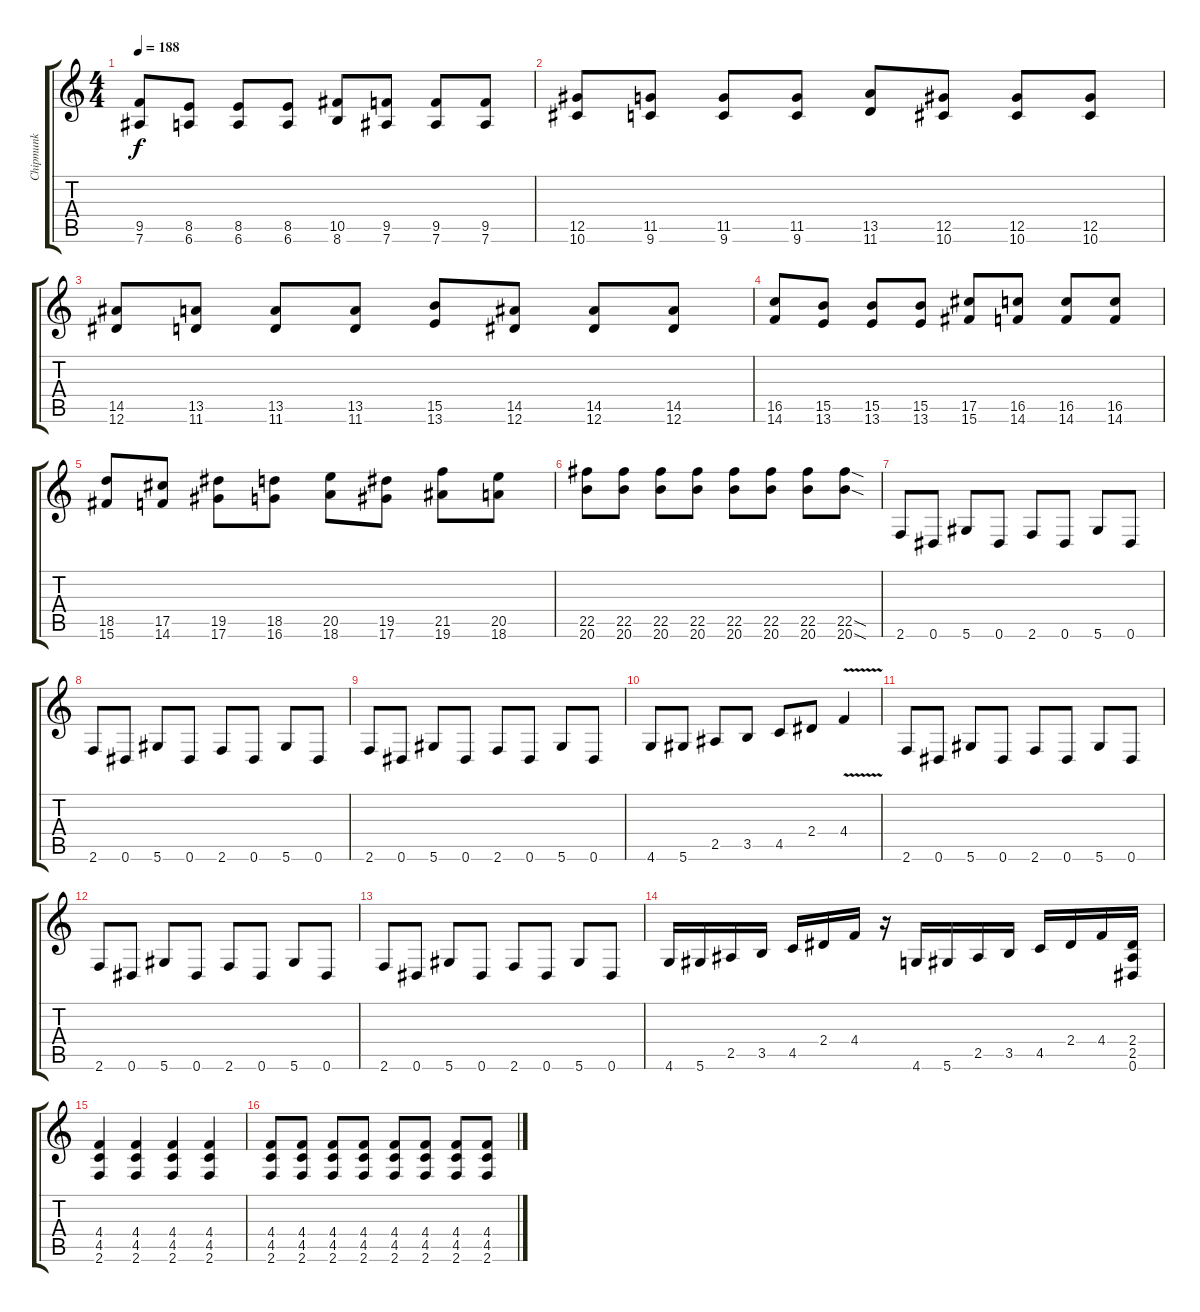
\track ("Chipmunk" "Chipmunk") {instrument distortionguitar}
\staff {score tabs}
\tuning (Eb4 Bb3 Gb3 Db3 Ab2 Eb2) {hide}
\ts (4 4)
\tempo 188
\clef g2
\ks c
(9.5 7.6).8{dy f} (8.5 6.6).8 (8.5 6.6).8 (8.5 6.6).8 (10.5 8.6).8 (9.5 7.6).8 (9.5 7.6).8 (9.5 7.6).8 |
(12.5 10.6).8 (11.5 9.6).8 (11.5 9.6).8 (11.5 9.6).8 (13.5 11.6).8 (12.5 10.6).8 (12.5 10.6).8 (12.5 10.6).8 |
(14.5 12.6).8 (13.5 11.6).8 (13.5 11.6).8 (13.5 11.6).8 (15.5 13.6).8 (14.5 12.6).8 (14.5 12.6).8 (14.5 12.6).8 |
(16.5 14.6).8 (15.5 13.6).8 (15.5 13.6).8 (15.5 13.6).8 (17.5 15.6).8 (16.5 14.6).8 (16.5 14.6).8 (16.5 14.6).8 |
(18.5 15.6).8 (17.5 14.6).8 (19.5 17.6).8 (18.5 16.6).8 (20.5 18.6).8 (19.5 17.6).8 (21.5 19.6).8 (20.5 18.6).8 |
(22.5 20.6).8 (22.5 20.6).8 (22.5 20.6).8 (22.5 20.6).8 (22.5 20.6).8 (22.5 20.6).8 (22.5 20.6).8 (22.5{sod} 20.6{sod}).8 |
2.6.8 0.6.8 5.6.8 0.6.8 2.6.8 0.6.8 5.6.8 0.6.8 |
2.6.8 0.6.8 5.6.8 0.6.8 2.6.8 0.6.8 5.6.8 0.6.8 |
2.6.8 0.6.8 5.6.8 0.6.8 2.6.8 0.6.8 5.6.8 0.6.8 |
4.6.8 5.6.8 2.5.8 3.5.8 4.5.8 2.4.8 4.4{v}.4 |
2.6.8 0.6.8 5.6.8 0.6.8 2.6.8 0.6.8 5.6.8 0.6.8 |
2.6.8 0.6.8 5.6.8 0.6.8 2.6.8 0.6.8 5.6.8 0.6.8 |
2.6.8 0.6.8 5.6.8 0.6.8 2.6.8 0.6.8 5.6.8 0.6.8 |
4.6.16 5.6.16 2.5.16 3.5.16 4.5.16 2.4.16 4.4.16 r.16 4.6.16 5.6.16 2.5.16 3.5.16 4.5.16 2.4.16 4.4.16 (2.4 2.5 0.6).16 |
(4.4 4.5 2.6).4 (4.4 4.5 2.6).4 (4.4 4.5 2.6).4 (4.4 4.5 2.6).4 |
(4.4 4.5 2.6).8 (4.4 4.5 2.6).8 (4.4 4.5 2.6).8 (4.4 4.5 2.6).8 (4.4 4.5 2.6).8 (4.4 4.5 2.6).8 (4.4 4.5 2.6).8 (4.4 4.5 2.6).8
